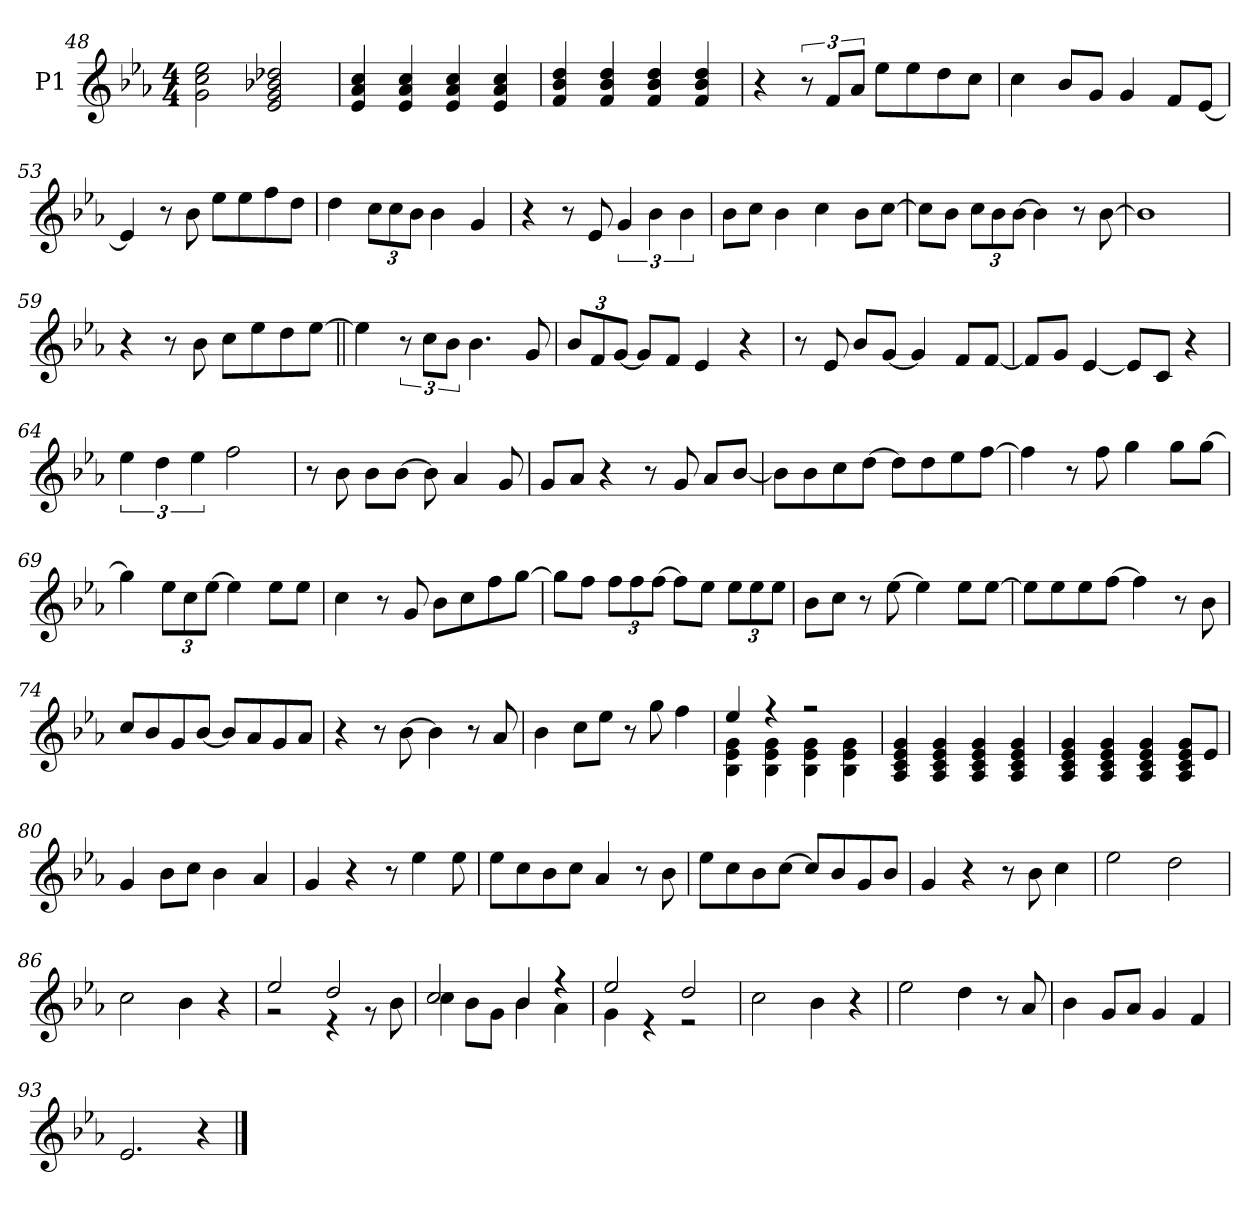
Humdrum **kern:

**kern
*part1
*staff1
*I"P1
*clefG2
*k[b-e-a-]
*E-:
*M4/4
=48
2g\ 2cc\ 2ee-\
2e-/ 2g/ 2b-X/ 2dd-X/
=49
4e-/ 4a-/ 4cc/
4e-/ 4a-/ 4cc/
4e-/ 4a-/ 4cc/
4e-/ 4a-/ 4cc/
=50
4f/ 4b-/ 4dd/
4f/ 4b-/ 4dd/
4f/ 4b-/ 4dd/
4f/ 4b-/ 4dd/
=51
4r
12r
12f/L
12a-/J
8ee-\L
8ee-\
8dd\
8cc\J
!!LO:PB:g=z
=52
4cc\
8b-/L
8g/J
4g/
8f/L
[<8e-/J
=53
4e-/]
8r
8b-\
8ee-\L
8ee-\
8ff\
8dd\J
=54
4dd\
*Xbrackettup
12cc\L
12cc\
12b-\J
4b-\
4g/
=55
4r
8r
8e-/
*brackettup
6g/
6b-\
6b-\
=56
8b-\L
8cc\J
4b-\
4cc\
8b-\L
[>8cc\J
!!LO:LB:g=z
=57
8cc\L]
8b-\J
*Xbrackettup
12cc\L
12b-\
[>12b-\J
4b-\]
8r
[>8b-\
=58
1b-]
=59
4r
8r
8b-\
8cc\L
8ee-\
8dd\
[>8ee-\J
=60||
4ee-\]
*brackettup
12r
12cc\L
12b-\J
4.b-\
8g/
=61
*Xbrackettup
12b-/L
12f/
[<12g/J
8g/L]
8f/J
4e-/
4r
!!LO:LB:g=z
=62
8r
8e-/
8b-/L
[<8g/J
4g/]
8f/L
[<8f/J
=63
8f/L]
8g/J
[<4e-/
8e-/L]
8c/J
4r
=64
*brackettup
6ee-\
6dd\
6ee-\
2ff\
=65
8r
8b-\
8b-\L
[>8b-\J
8b-\]
4a-/
8g/
=66
8g/L
8a-/J
4r
8r
8g/
8a-/L
[<8b-/J
!!LO:LB:g=z
=67
8b-\L]
8b-\
8cc\
[>8dd\J
8dd\L]
8dd\
8ee-\
[>8ff\J
=68
4ff\]
8r
8ff\
4gg\
8gg\L
[>8gg\J
=69
4gg\]
*Xbrackettup
12ee-\L
12cc\
[>12ee-\J
4ee-\]
8ee-\L
8ee-\J
=70
4cc\
8r
8g/
8b-\L
8cc\
8ff\
[>8gg\J
!!LO:LB:g=z
=71
8gg\L]
8ff\J
12ff\L
12ff\
[>12ff\J
8ff\L]
8ee-\J
12ee-\L
12ee-\
12ee-\J
=72
8b-\L
8cc\J
8r
[>8ee-\
4ee-\]
8ee-\L
[>8ee-\J
=73
8ee-\L]
8ee-\
8ee-\
[>8ff\J
4ff\]
8r
8b-\
=74
8cc/L
8b-/
8g/
[<8b-/J
8b-/L]
8a-/
8g/
8a-/J
!!LO:LB:g=z
=75
4r
8r
[>8b-\
4b-\]
8r
8a-/
=76
4b-\
8cc\L
8ee-\J
8r
8gg\
4ff\
=77
*^
4ee-/	4B-\ 4e-\ 4g\
4r	4B-\ 4e-\ 4g\
2r	4B-\ 4e-\ 4g\
.	4B-\ 4e-\ 4g\
*v	*v
=78
4A-/ 4c/ 4e-/ 4g/
4A-/ 4c/ 4e-/ 4g/
4A-/ 4c/ 4e-/ 4g/
4A-/ 4c/ 4e-/ 4g/
=79
4A-/ 4c/ 4e-/ 4g/
4A-/ 4c/ 4e-/ 4g/
4A-/ 4c/ 4e-/ 4g/
8A-/ 8c/ 8e-/ 8g/L
8e-/J
=80
4g/
8b-\L
8cc\J
4b-\
4a-/
!!LO:LB:g=z
=81
4g/
4r
8r
4ee-\
8ee-\
=82
8ee-\L
8cc\
8b-\
8cc\J
4a-/
8r
8b-\
=83
8ee-\L
8cc\
8b-\
[>8cc\J
8cc/L]
8b-/
8g/
8b-/J
=84
4g/
4r
8r
8b-\
4cc\
=85
2ee-\
2dd\
=86
2cc\
4b-\
4r
!!LO:LB:g=z
=87
*^
2ee-/	2r
2dd/	4r
.	8r
.	8b-\
=88	=88
2cc/	4cc\
.	8b-\L
.	8g\J
4b-/	4b-\
4r	4a-\
=89	=89
2ee-/	4g\
.	4r
2dd/	2r
*v	*v
!!LO:LB:g=z
=90
2cc\
4b-\
4r
=91
2ee-\
4dd\
8r
8a-/
=92
4b-\
8g/L
8a-/J
4g/
4f/
=93
2.e-/
4r
==
*-
